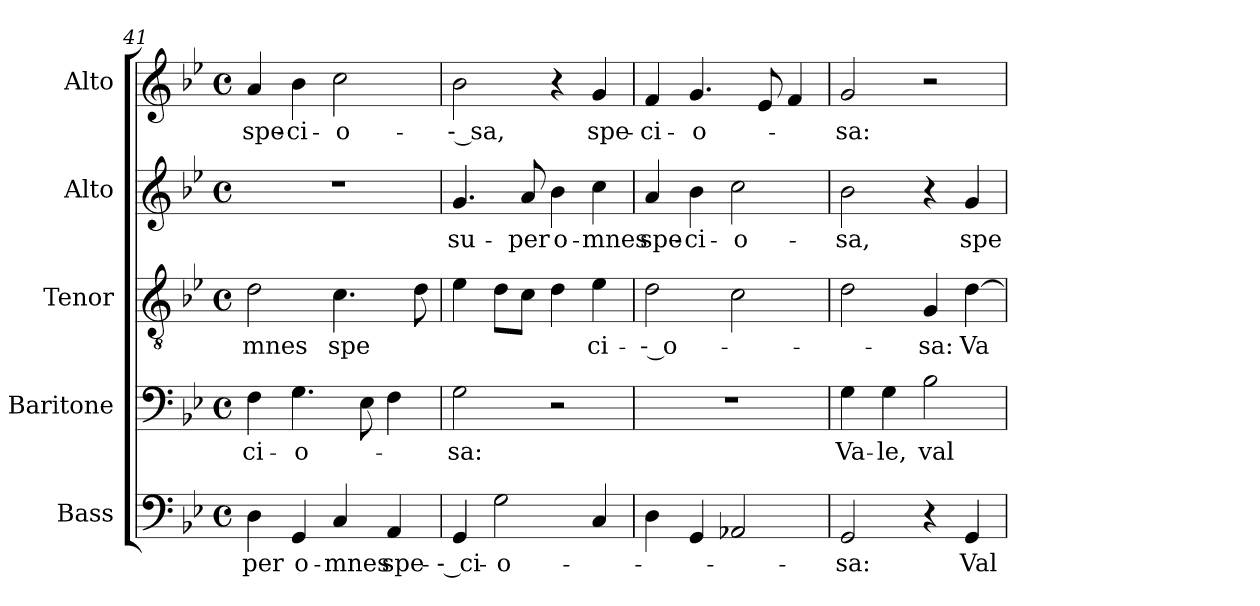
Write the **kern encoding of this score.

**kern	**text	**kern	**text	**kern	**text	**kern	**text	**kern	**text
*part5	*part5	*part4	*part4	*part3	*part3	*part2	*part2	*part1	*part1
*staff5	*staff5	*staff4	*staff4	*staff3	*staff3	*staff2	*staff2	*staff1	*staff1
*I"Bass	*	*I"Baritone	*	*I"Tenor	*	*I"Alto	*	*I"Alto	*
*I'B.	*	*I'Bar.	*	*I'T.	*	*I'A.	*	*I'A.	*
*clefF4	*	*clefF4	*	*clefGv2	*	*clefG2	*	*clefG2	*
*	*	*	*	*ITrd7c12	*	*	*	*	*
*k[b-e-]	*	*k[b-e-]	*	*k[b-e-]	*	*k[b-e-]	*	*k[b-e-]	*
*B-:	*	*B-:	*	*B-:	*	*B-:	*	*B-:	*
*M4/4	*	*M4/4	*	*M4/4	*	*M4/4	*	*M4/4	*
*met(c)	*	*met(c)	*	*met(c)	*	*met(c)	*	*met(c)	*
=41	=41	=41	=41	=41	=41	=41	=41	=41	=41
!	!LO:LY:b:color=#000000	!	!	!	!	!	!	!	!
!	!	!	!LO:LY:b:color=#000000	!	!	!	!	!	!
!	!	!	!	!	!LO:LY:b:color=#000000	!	!	!	!
!	!	!	!	!	!	!	!	!	!LO:LY:b:color=#000000
4Di\	-per	4Fi\	-ci-	2Di\	-mnes	1r	.	4ai/	spe-
!	!LO:LY:b:color=#000000	!	!	!	!	!	!	!	!
!	!	!	!LO:LY:b:color=#000000	!	!	!	!	!	!
!	!	!	!	!	!	!	!	!	!LO:LY:b:color=#000000
4GGi/	o-	4.Gi\	-o-	.	.	.	.	4b-i\	-ci-
!	!LO:LY:b:color=#000000	!	!	!	!	!	!	!	!
!	!	!	!	!	!LO:LY:b:color=#000000	!	!	!	!
!	!	!	!	!	!	!	!	!	!LO:LY:b:color=#000000
4Ci/	-mnes	.	.	4.Ci\	spe-	.	.	2cci\	-o-
.	.	8E-i\	.	.	.	.	.	.	.
!	!LO:LY:b:color=#000000	!	!	!	!	!	!	!	!
4AAi/	spe-	4Fi\	.	.	.	.	.	.	.
.	.	.	.	8Di\	.	.	.	.	.
!!LO:LB:g=z
=42	=42	=42	=42	=42	=42	=42	=42	=42	=42
!	!LO:LY:b:color=#000000	!	!	!	!	!	!	!	!
!	!	!	!LO:LY:b:color=#000000	!	!	!	!	!	!
!	!	!	!	!	!LO:LY:b:color=#000000	!	!	!	!
!	!	!	!	!	!	!	!LO:LY:b:color=#000000	!	!
!	!	!	!	!	!	!	!	!	!LO:LY:b:color=#000000
4GGi/	-- ci-	2Gi\	-sa:	4E-i\	---	4.gi/	su-	2b-i\	-- sa,
!	!LO:LY:b:color=#000000	!	!	!	!	!	!	!	!
2Gi\	-o-	.	.	8Di\L	.	.	.	.	.
!	!	!	!	!	!	!	!LO:LY:b:color=#000000	!	!
.	.	.	.	8Ci\J	.	8ai/	-per	.	.
!	!	!	!	!	!	!	!LO:LY:b:color=#000000	!	!
.	.	2r	.	4Di\	.	4b-i\	o-	4r	.
!	!	!	!	!	!LO:LY:b:color=#000000	!	!	!	!
!	!	!	!	!	!	!	!LO:LY:b:color=#000000	!	!
!	!	!	!	!	!	!	!	!	!LO:LY:b:color=#000000
4Ci/	.	.	.	4E-i\	-ci-	4cci\	-mnes	4gi/	spe-
=43	=43	=43	=43	=43	=43	=43	=43	=43	=43
!	!	!	!	!	!LO:LY:b:color=#000000	!	!	!	!
!	!	!	!	!	!	!	!LO:LY:b:color=#000000	!	!
!	!	!	!	!	!	!	!	!	!LO:LY:b:color=#000000
4Di\	.	1r	.	2Di\	-- o-	4ai/	spe-	4fi/	-ci-
!	!	!	!	!	!	!	!LO:LY:b:color=#000000	!	!
!	!	!	!	!	!	!	!	!	!LO:LY:b:color=#000000
4GGi/	.	.	.	.	.	4b-i\	-ci-	4.gi/	-o-
!	!	!	!	!	!	!	!LO:LY:b:color=#000000	!	!
2AA-Xi/	.	.	.	2Ci\	.	2cci\	-o-	.	.
.	.	.	.	.	.	.	.	8e-i/	.
.	.	.	.	.	.	.	.	4fi/	.
=44	=44	=44	=44	=44	=44	=44	=44	=44	=44
!	!LO:LY:b:color=#000000	!	!	!	!	!	!	!	!
!	!	!	!LO:LY:b:color=#000000	!	!	!	!	!	!
!	!	!	!	!	!	!	!LO:LY:b:color=#000000	!	!
!	!	!	!	!	!	!	!	!	!LO:LY:b:color=#000000
2GGi/	-sa:	4Gi\	Va-	2Di\	.	2b-i\	-sa,	2gi/	-sa:
!	!	!	!LO:LY:b:color=#000000	!	!	!	!	!	!
.	.	4Gi\	-le,	.	.	.	.	.	.
!	!	!	!LO:LY:b:color=#000000	!	!	!	!	!	!
!	!	!	!	!	!LO:LY:b:color=#000000	!	!	!	!
4r	.	2B-i\	val-	4GGi/	-sa:	4r	.	2r	.
!	!LO:LY:b:color=#000000	!	!	!	!	!	!	!	!
!	!	!	!	!	!LO:LY:b:color=#000000	!	!	!	!
!	!	!	!	!	!	!	!LO:LY:b:color=#000000	!	!
4GGi/	Val-	.	.	[4Di\	Va-	4gi/	spe-	.	.
=	=	=	=	=	=	=	=	=	=
*-	*-	*-	*-	*-	*-	*-	*-	*-	*-
